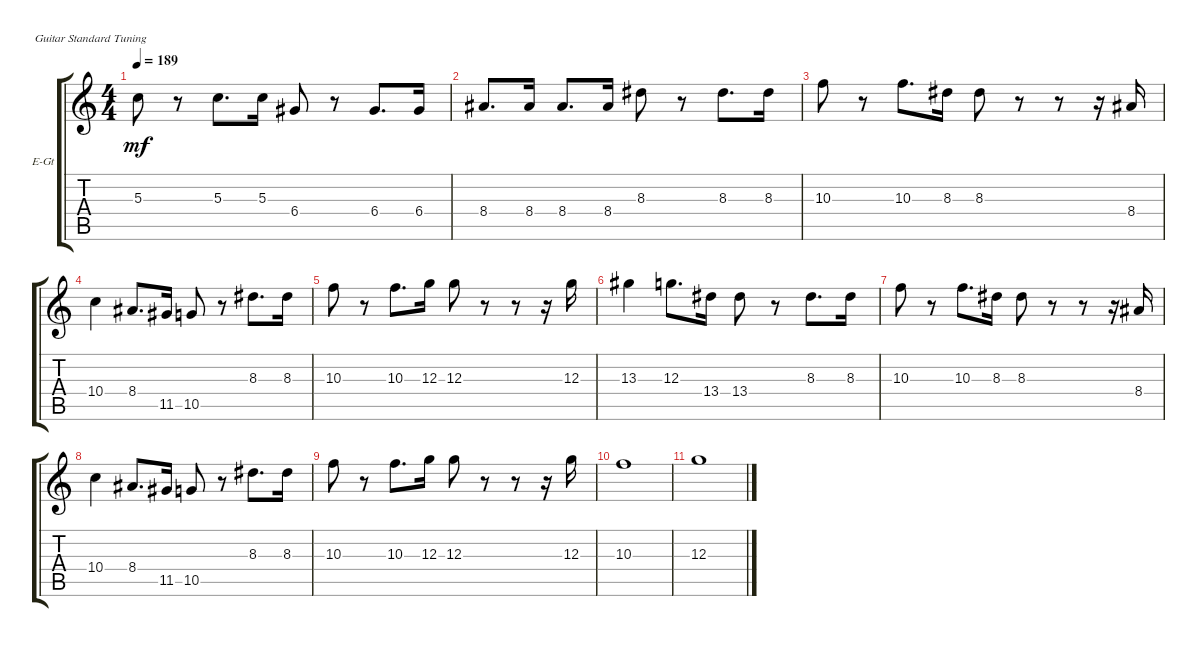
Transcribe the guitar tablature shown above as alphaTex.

\defaultSystemsLayout 4
\bracketExtendMode groupsimilarinstruments
\firstSystemTrackNameOrientation horizontal
\otherSystemsTrackNameOrientation horizontal
\track ("Vocal" "E-Gt") {instrument electricguitarclean}
\staff {score tabs}
\tuning (E4 B3 G3 D3 A2 E2)
\ts (4 4)
\tempo 189
\clef g2
\ks c
5.3.8{dy mf} r.8 5.3.8{d} 5.3.16 6.4.8 r.8 6.4.8{d} 6.4.16 |
8.4.8{d} 8.4.16 8.4.8{d} 8.4.16 8.3.8 r.8 8.3.8{d} 8.3.16 |
10.3.8 r.8 10.3.8{d} 8.3.16 8.3.8 r.8 r.8 r.16 8.4.16 |
10.4.4 8.4.8{d} 11.5.16 10.5.8 r.8 8.3.8{d} 8.3.16 |
10.3.8 r.8 10.3.8{d} 12.3.16 12.3.8 r.8 r.8 r.16 12.3.16 |
13.3.4 12.3.8{d} 13.4.16 13.4.8 r.8 8.3.8{d} 8.3.16 |
10.3.8 r.8 10.3.8{d} 8.3.16 8.3.8 r.8 r.8 r.16 8.4.16 |
10.4.4 8.4.8{d} 11.5.16 10.5.8 r.8 8.3.8{d} 8.3.16 |
10.3.8 r.8 10.3.8{d} 12.3.16 12.3.8 r.8 r.8 r.16 12.3.16 |
10.3.1 |
12.3.1
